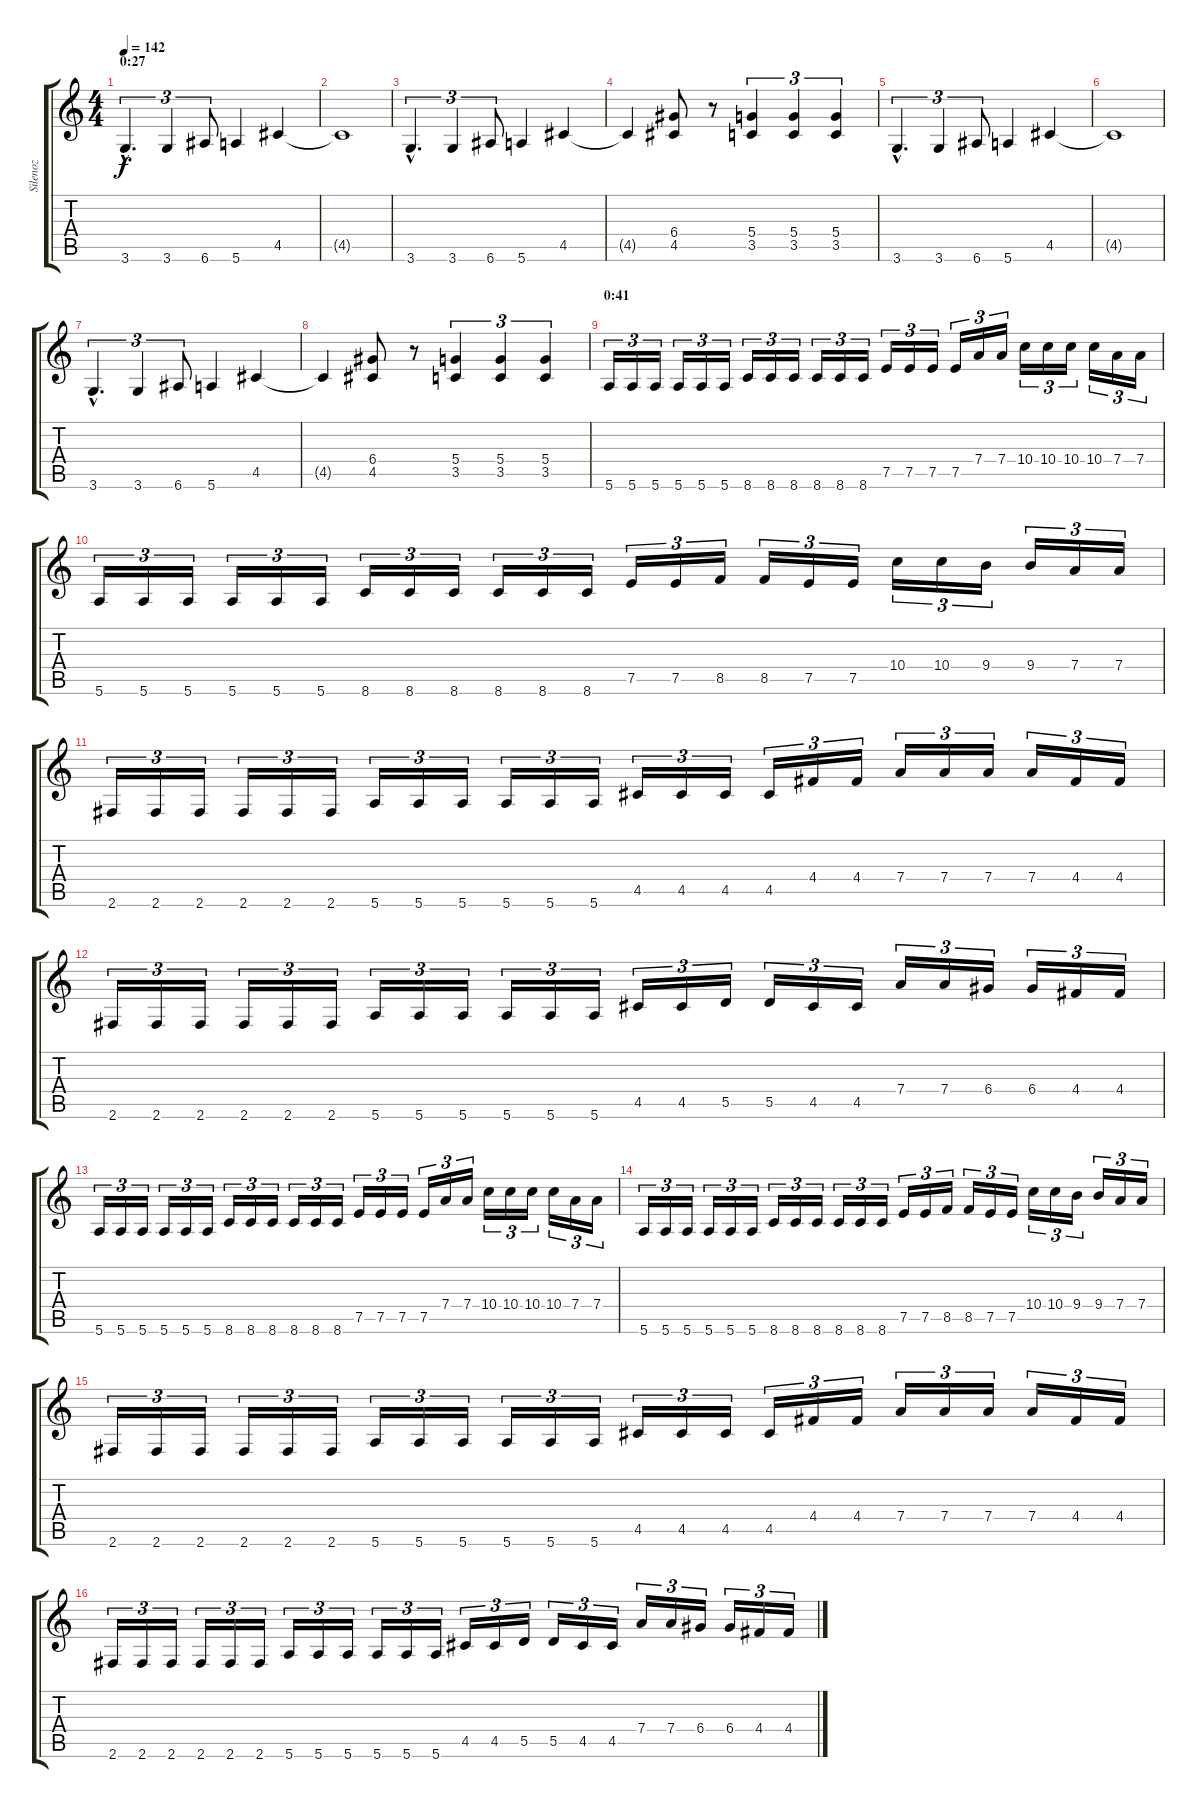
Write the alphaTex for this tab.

\track ("Silenoz" "Silenoz") {instrument distortionguitar}
\staff {score tabs}
\tuning (E4 B3 G3 D3 A2 E2) {hide}
\ts (4 4)
\section ("" "0:27")
\tempo 142
\clef g2
\ks c
3.6{hac}.4{d tu (3 2) dy f} 3.6.4{tu (3 2)} 6.6.8{tu (3 2)} 5.6.4 4.5.4 |
4.5{t}.1 |
3.6{hac}.4{d tu (3 2)} 3.6.4{tu (3 2)} 6.6.8{tu (3 2)} 5.6.4 4.5.4 |
4.5{t}.4 (6.4 4.5).8 r.8 (5.4 3.5).4{tu (3 2)} (5.4 3.5).4{tu (3 2)} (5.4 3.5).4{tu (3 2)} |
3.6{hac}.4{d tu (3 2)} 3.6.4{tu (3 2)} 6.6.8{tu (3 2)} 5.6.4 4.5.4 |
4.5{t}.1 |
3.6{hac}.4{d tu (3 2)} 3.6.4{tu (3 2)} 6.6.8{tu (3 2)} 5.6.4 4.5.4 |
4.5{t}.4 (6.4 4.5).8 r.8 (5.4 3.5).4{tu (3 2)} (5.4 3.5).4{tu (3 2)} (5.4 3.5).4{tu (3 2)} |
\section ("" "0:41")
5.6.16{tu (3 2)} 5.6.16{tu (3 2)} 5.6.16{tu (3 2)} 5.6.16{tu (3 2)} 5.6.16{tu (3 2)} 5.6.16{tu (3 2)} 8.6.16{tu (3 2)} 8.6.16{tu (3 2)} 8.6.16{tu (3 2)} 8.6.16{tu (3 2)} 8.6.16{tu (3 2)} 8.6.16{tu (3 2)} 7.5.16{tu (3 2)} 7.5.16{tu (3 2)} 7.5.16{tu (3 2)} 7.5.16{tu (3 2)} 7.4.16{tu (3 2)} 7.4.16{tu (3 2)} 10.4.16{tu (3 2)} 10.4.16{tu (3 2)} 10.4.16{tu (3 2)} 10.4.16{tu (3 2)} 7.4.16{tu (3 2)} 7.4.16{tu (3 2)} |
5.6.16{tu (3 2)} 5.6.16{tu (3 2)} 5.6.16{tu (3 2)} 5.6.16{tu (3 2)} 5.6.16{tu (3 2)} 5.6.16{tu (3 2)} 8.6.16{tu (3 2)} 8.6.16{tu (3 2)} 8.6.16{tu (3 2)} 8.6.16{tu (3 2)} 8.6.16{tu (3 2)} 8.6.16{tu (3 2)} 7.5.16{tu (3 2)} 7.5.16{tu (3 2)} 8.5.16{tu (3 2)} 8.5.16{tu (3 2)} 7.5.16{tu (3 2)} 7.5.16{tu (3 2)} 10.4.16{tu (3 2)} 10.4.16{tu (3 2)} 9.4.16{tu (3 2)} 9.4.16{tu (3 2)} 7.4.16{tu (3 2)} 7.4.16{tu (3 2)} |
2.6.16{tu (3 2)} 2.6.16{tu (3 2)} 2.6.16{tu (3 2)} 2.6.16{tu (3 2)} 2.6.16{tu (3 2)} 2.6.16{tu (3 2)} 5.6.16{tu (3 2)} 5.6.16{tu (3 2)} 5.6.16{tu (3 2)} 5.6.16{tu (3 2)} 5.6.16{tu (3 2)} 5.6.16{tu (3 2)} 4.5.16{tu (3 2)} 4.5.16{tu (3 2)} 4.5.16{tu (3 2)} 4.5.16{tu (3 2)} 4.4.16{tu (3 2)} 4.4.16{tu (3 2)} 7.4.16{tu (3 2)} 7.4.16{tu (3 2)} 7.4.16{tu (3 2)} 7.4.16{tu (3 2)} 4.4.16{tu (3 2)} 4.4.16{tu (3 2)} |
2.6.16{tu (3 2)} 2.6.16{tu (3 2)} 2.6.16{tu (3 2)} 2.6.16{tu (3 2)} 2.6.16{tu (3 2)} 2.6.16{tu (3 2)} 5.6.16{tu (3 2)} 5.6.16{tu (3 2)} 5.6.16{tu (3 2)} 5.6.16{tu (3 2)} 5.6.16{tu (3 2)} 5.6.16{tu (3 2)} 4.5.16{tu (3 2)} 4.5.16{tu (3 2)} 5.5.16{tu (3 2)} 5.5.16{tu (3 2)} 4.5.16{tu (3 2)} 4.5.16{tu (3 2)} 7.4.16{tu (3 2)} 7.4.16{tu (3 2)} 6.4.16{tu (3 2)} 6.4.16{tu (3 2)} 4.4.16{tu (3 2)} 4.4.16{tu (3 2)} |
5.6.16{tu (3 2)} 5.6.16{tu (3 2)} 5.6.16{tu (3 2)} 5.6.16{tu (3 2)} 5.6.16{tu (3 2)} 5.6.16{tu (3 2)} 8.6.16{tu (3 2)} 8.6.16{tu (3 2)} 8.6.16{tu (3 2)} 8.6.16{tu (3 2)} 8.6.16{tu (3 2)} 8.6.16{tu (3 2)} 7.5.16{tu (3 2)} 7.5.16{tu (3 2)} 7.5.16{tu (3 2)} 7.5.16{tu (3 2)} 7.4.16{tu (3 2)} 7.4.16{tu (3 2)} 10.4.16{tu (3 2)} 10.4.16{tu (3 2)} 10.4.16{tu (3 2)} 10.4.16{tu (3 2)} 7.4.16{tu (3 2)} 7.4.16{tu (3 2)} |
5.6.16{tu (3 2)} 5.6.16{tu (3 2)} 5.6.16{tu (3 2)} 5.6.16{tu (3 2)} 5.6.16{tu (3 2)} 5.6.16{tu (3 2)} 8.6.16{tu (3 2)} 8.6.16{tu (3 2)} 8.6.16{tu (3 2)} 8.6.16{tu (3 2)} 8.6.16{tu (3 2)} 8.6.16{tu (3 2)} 7.5.16{tu (3 2)} 7.5.16{tu (3 2)} 8.5.16{tu (3 2)} 8.5.16{tu (3 2)} 7.5.16{tu (3 2)} 7.5.16{tu (3 2)} 10.4.16{tu (3 2)} 10.4.16{tu (3 2)} 9.4.16{tu (3 2)} 9.4.16{tu (3 2)} 7.4.16{tu (3 2)} 7.4.16{tu (3 2)} |
2.6.16{tu (3 2)} 2.6.16{tu (3 2)} 2.6.16{tu (3 2)} 2.6.16{tu (3 2)} 2.6.16{tu (3 2)} 2.6.16{tu (3 2)} 5.6.16{tu (3 2)} 5.6.16{tu (3 2)} 5.6.16{tu (3 2)} 5.6.16{tu (3 2)} 5.6.16{tu (3 2)} 5.6.16{tu (3 2)} 4.5.16{tu (3 2)} 4.5.16{tu (3 2)} 4.5.16{tu (3 2)} 4.5.16{tu (3 2)} 4.4.16{tu (3 2)} 4.4.16{tu (3 2)} 7.4.16{tu (3 2)} 7.4.16{tu (3 2)} 7.4.16{tu (3 2)} 7.4.16{tu (3 2)} 4.4.16{tu (3 2)} 4.4.16{tu (3 2)} |
2.6.16{tu (3 2)} 2.6.16{tu (3 2)} 2.6.16{tu (3 2)} 2.6.16{tu (3 2)} 2.6.16{tu (3 2)} 2.6.16{tu (3 2)} 5.6.16{tu (3 2)} 5.6.16{tu (3 2)} 5.6.16{tu (3 2)} 5.6.16{tu (3 2)} 5.6.16{tu (3 2)} 5.6.16{tu (3 2)} 4.5.16{tu (3 2)} 4.5.16{tu (3 2)} 5.5.16{tu (3 2)} 5.5.16{tu (3 2)} 4.5.16{tu (3 2)} 4.5.16{tu (3 2)} 7.4.16{tu (3 2)} 7.4.16{tu (3 2)} 6.4.16{tu (3 2)} 6.4.16{tu (3 2)} 4.4.16{tu (3 2)} 4.4.16{tu (3 2)}
